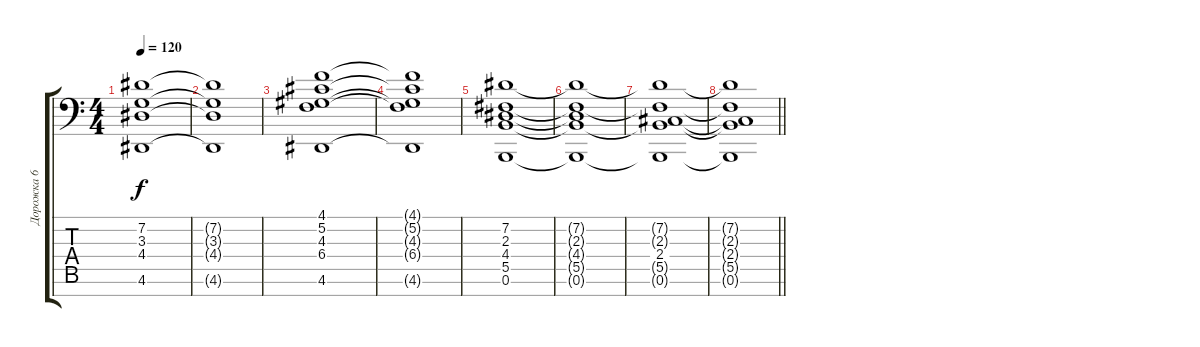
\track ("Дорожка 6" "Дорожка 6") {instrument churchorgan}
\staff {score tabs}
\tuning (Db4 Ab3 E3 B2 Gb2 B1 Ab1) {hide}
\ts (4 4)
\tempo 120
\clef f4
\ks c
(7.2 3.3 4.4 4.6).1{dy f} |
(7.2{t} 3.3{t} 4.4{t} 4.6{t}).1 |
(4.1 5.2 4.3 6.4 4.6).1 |
(4.1{t} 5.2{t} 4.3{t} 6.4{t} 4.6{t}).1 |
(7.2 2.3 4.4 5.5 0.6).1 |
(7.2{t} 2.3{t} 4.4{t} 5.5{t} 0.6{t}).1 |
(7.2{t} 2.3{t} 2.4 5.5{t} 0.6{t}).1 |
\barLineRight lightlight
(7.2{t} 2.3{t} 2.4{t} 5.5{t} 0.6{t}).1
